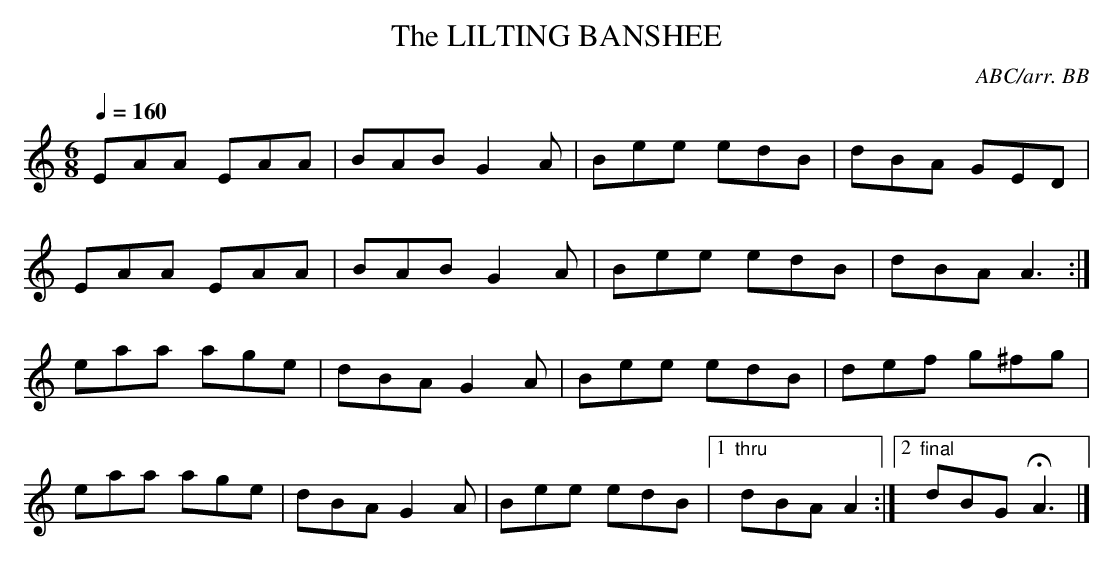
X:1
T:LILTING BANSHEE, The
C:ABC/arr. BB
M:6/8
L:1/8
Q:1/4=160
K:Am
EAA  EAA|BAB G2 A|Bee edB|dBA GED|
EAA EAA|BAB G2 A|Bee edB|dBA A3 :|
eaa age|dBA G2 A|Bee edB|def g^fg|
eaa age|dBA G2 A|Bee edB|1 "thru"dBA A2 :|\
[2 "final"dBG HA3|]
